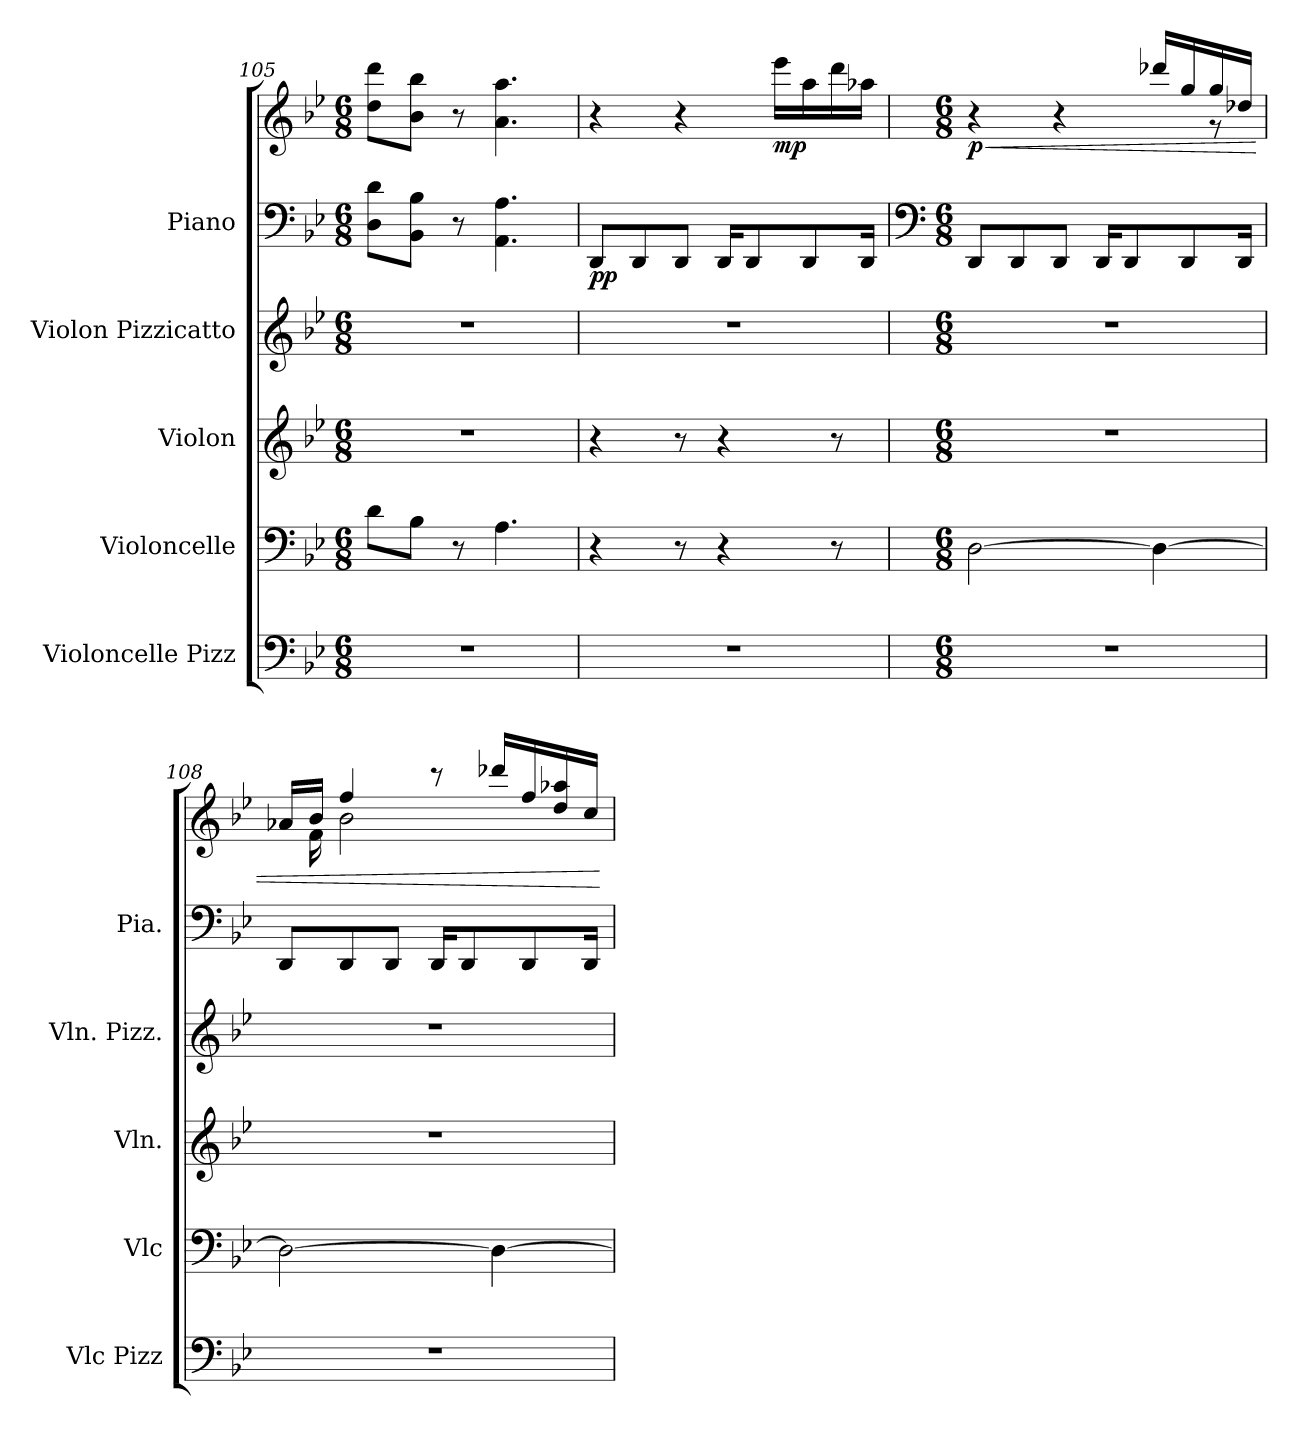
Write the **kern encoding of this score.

**kern	**kern	**kern	**kern	**kern	**kern	**dynam
*part5	*part4	*part3	*part2	*part1	*part1	*part1
*staff6	*staff5	*staff4	*staff3	*staff2	*staff1	*staff1/2
*I"Violoncelle Pizz	*I"Violoncelle	*I"Violon	*I"Violon Pizzicatto	*I"Piano	*	*
*I'Vlc Pizz	*I'Vlc	*I'Vln.	*I'Vln. Pizz.	*I'Pia.	*	*
*clefF4	*clefF4	*clefG2	*clefG2	*clefF4	*clefG2	*
*k[b-e-]	*k[b-e-]	*k[b-e-]	*k[b-e-]	*k[b-e-]	*k[b-e-]	*
*M6/8	*M6/8	*M6/8	*M6/8	*M6/8	*M6/8	*
=105	=105	=105	=105	=105	=105	=105
2.r	8d\L	2.r	2.r	8D\ 8d\L	8dd\ 8ddd\L	.
.	8B-\J	.	.	8BB-\ 8B-\J	8b-\ 8bb-\J	.
.	8r	.	.	8r	8r	.
.	4.A\	.	.	4.AA\ 4.A\	4.a\ 4.aa\	.
=106	=106	=106	=106	=106	=106	=106
!	!	!	!	!	!	!LO:DY:b=2
2.r	4r	4r	2.r	8DD/L	4r	pp
.	.	.	.	8DD/	.	.
.	8r	8r	.	8DD/J	4r	.
.	4r	4r	.	16DD/KL	.	.
.	.	.	.	8DD/	.	.
!	!	!	!	!	!	!LO:DY:b
.	.	.	.	.	16eee-\LL	mp
.	.	.	.	8DD/	16aa\	.
.	8r	8r	.	.	16ddd\	.
.	.	.	.	16DD/Jk	16aa-X\JJ	.
=107	=107	=107	=107	=107	=107	=107
*	*	*	*	*clefF4	*	*
*M6/8	*M6/8	*M6/8	*M6/8	*M6/8	*M6/8	*
!	!	!	!	!	!	!LO:HP:b
*	*	*	*	*	*^	*
!	!	!	!	!	!	!	!LO:DY:n=1:b
2.r	[2D\	2.r	2.r	8DD/L	4r	8ryy	< p
*	*	*	*	*	*v	*v	*
.	.	.	.	8DD/	.	.
.	.	.	.	8DD/J	4r	.
.	.	.	.	16DD/KL	.	.
.	.	.	.	8DD/	.	.
.	4D\_	.	.	.	16ddd-X/LL	.
.	.	.	.	8DD/	16gg/	.
*	*	*	*	*	*^	*
.	.	.	.	.	16gg/	8r	.
.	.	.	.	16DD/Jk	16dd-X/JJ	.	.
=108	=108	=108	=108	=108	=108	=108	=108
2.r	2D\_	2.r	2.r	8DD/L	16a-X/LL	16ryy	.
.	.	.	.	.	16b-/JJ	16f\	.
.	.	.	.	8DD/	4ff/	2b-\	.
.	.	.	.	8DD/J	.	.	.
.	.	.	.	16DD/KL	8r	.	.
.	.	.	.	8DD/	.	.	.
.	4D\_	.	.	.	16ddd-X/LL	.	.
.	.	.	.	8DD/	16ff/	.	.
.	.	.	.	.	16dd/ 16aa-X/	8ryy	.
.	.	.	.	16DD/Jk	16cc/JJ	.	.
*	*	*	*	*	*v	*v	*
.	.	.	.	.	.	[
=	=	=	=	=	=	=
*-	*-	*-	*-	*-	*-	*-
